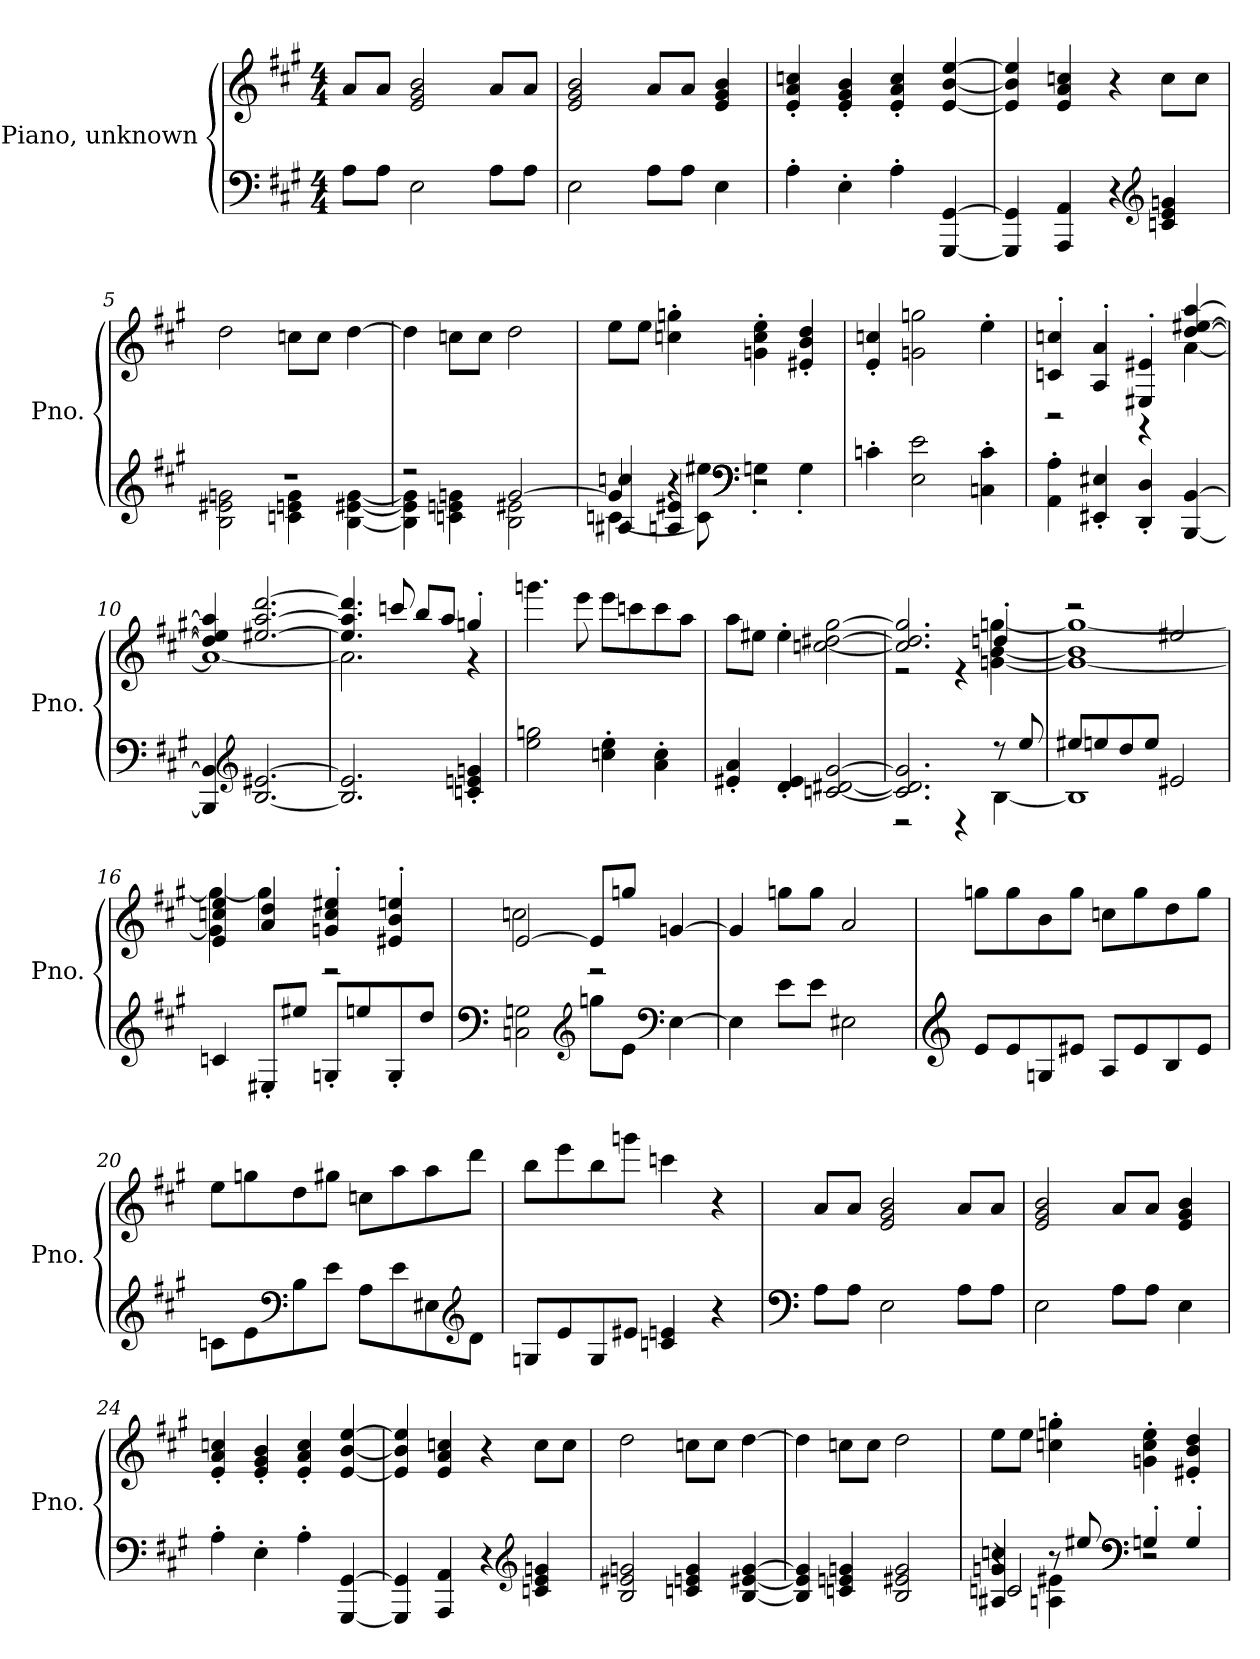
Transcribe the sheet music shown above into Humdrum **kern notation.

**kern	**kern
*part1	*part1
*staff2	*staff1
*I"Piano, unknown	*
*I'Pno.	*
*clefF4	*clefG2
*k[f#c#g#]	*k[f#c#g#]
*M4/4	*M4/4
*MM120	*MM120
=1	=1
8A\L	8a/L
8A\J	8a/J
2E\	2e/ 2g#/ 2b/
8A\L	8a/L
8A\J	8a/J
=2	=2
2E\	2e/ 2g#/ 2b/
8A\L	8a/L
8A\J	8a/J
4E\	4e/ 4g#/ 4b/
=3	=3
4A'\	4e/' 4a/' 4ccn/'
4E'\	4e/' 4g#/' 4b/'
4A'\	4e/' 4a/' 4cc/'
[4GGG#/ [4GG#/	[4e/ [4b/ [4ee/
=4	=4
4GGG#/] 4GG#/]	4e/] 4b/] 4ee/]
4AAA/ 4AA/	4e/ 4a/ 4ccn/
4r	4r
*clefG2	*
4cn/ 4e/ 4gn/	8cc\L
.	8cc\J
=5	=5
*^	*
1r	2B\ 2e#X\ 2gn\	2dd\
.	4cn\ 4en\ 4g\	8ccn\L
.	.	8cc\J
.	[4B\ [4e#X\ [4g\	[4dd\
=6	=6	=6
2r	4B\] 4e#\] 4g\]	4dd\]
.	4cn\ 4en\ 4gn\	8ccn\L
.	.	8cc\J
[2g/	2B\ 2e#X\	2dd\
!!LO:LB:g=z
=7	=7	=7
*	*^	*
4g/]	[4.cn\	4A#X/ 4ccn/	8ee\L
.	.	.	8ee\J
4r	.	4An/ 4e#X/	4ccn\' 4ggn\'
.	8c\] 8ee#X\	.	.
*clefF4	*	*	*
2r	4Gn'\	2r	4gn\' 4cc\' 4ee\'
.	4G'\	.	4e#X/' 4b/' 4dd/'
*v	*v	*v	*
=8	=8
4cn'\	4e/' 4ccn/'
2E\ 2e\	2gn\ 2ggn\
4Cn\' 4c\'	4ee'\
=9	=9
*	*^
4AA\' 4A\'	4cn/' 4ccn/'	2r
4EE#X/' 4E#X/'	4A/' 4a/'	.
4DD/' 4D/'	4E#X/' 4e#X/'	4r
[4BBB/ [4BB/	[4dd/ [4ee#X/ [4aa/	[4a\
=10	=10	=10
4BBB/] 4BB/]	4dd/] 4ee#/] 4aa/]	1a_
*clefG2	*	*
[2.B/ [2.e#X/	[2.ee#X/ [2.aa/ [2.ddd/	.
=11	=11	=11
2.B/] 2.e#/]	4.ee#/] 4.aa/] 4.ddd/]	2.a\]
.	8cccn/	.
.	8bb/L	.
.	8aa/J	.
4cn/' 4en/' 4gn/'	4ggn'/	4r
*	*v	*v
!!LO:LB:g=z
=12	=12
2ee\ 2ggn\	4.gggn\
.	8eee\
4ccn\' 4ee\'	8eee\L
.	8cccn\
4a\' 4cc\'	8ccc\
.	8aa\J
=13	=13
4e#X/' 4a/'	8aa\L
.	8ee#X\J
4d/' 4e#/'	4ee#'\
[2cn/ [2d#X/ [2g#/	[2ccn\ [2dd#X\ [2gg#\
=14	=14
*^	*^
2.c/] 2.d#/] 2.g#/]	2r	2.cc/] 2.dd#/] 2.gg#/]	2r
.	4r	.	4r
8r	[4B\	4ddn'/	[4gn\ [4b\ [4ggn\
8ee/	.	.	.
=15	=15	=15	=15
8ee#X/L	1B]	2r	1g_ 1b] 1gg_
8een/	.	.	.
8dd/	.	.	.
8ee/J	.	.	.
2e#X/	.	2ee#X/	.
*v	*v	*	*
!!LO:LB:g=z	!!
=16	=16	=16
4cn/	4e/ 4ccn/ 4ee/	4g\] 4gg\_
8E#X'/L	4a/ 4dd/	4gg\]
8ee#X/J	.	.
8Gn'/L	4gn/' 4cc/' 4ee#X/'	2r
8een/	.	.
8G'/	4e#X/' 4b/' 4een/'	.
8dd/J	.	.
=17	=17	=17
*clefF4	*	*
2Cn\ 2Gn\	[2e/	2ccn\
*clefG2	*	*
8ggn\L	8e/L]	2r
8e\J	8ggn/J	.
*clefF4	*	*
[4E\	[4gn/	.
*	*v	*v
=18	=18
4E\]	4g/]
8e\L	8ggn\L
8e\J	8gg\J
2E#X\	2a/
=19	=19
*clefG2	*
8e/L	8ggn\L
8e/	8gg\
8Gn/	8b\
8e#X/J	8gg\J
8A/L	8ccn\L
8e#/	8gg\
8B/	8dd\
8e#/J	8gg\J
!!LO:LB:g=z
=20	=20
8cn\L	8ee\L
8e\	8ggn\
*clefF4	*
8B\	8dd\
8e\J	8gg#X\J
8A\L	8ccn\L
8e\	8aa\
8E#X\	8aa\
*clefG2	*
8d\J	8ddd\J
=21	=21
8Gn/L	8bb\L
8e/	8eee\
8G/	8bb\
8e#X/J	8gggn\J
4cn/ 4en/	4cccn\
4r	4r
=22	=22
*clefF4	*
8A\L	8a/L
8A\J	8a/J
2E\	2e/ 2g#/ 2b/
8A\L	8a/L
8A\J	8a/J
=23	=23
2E\	2e/ 2g#/ 2b/
8A\L	8a/L
8A\J	8a/J
4E\	4e/ 4g#/ 4b/
=24	=24
4A'\	4e/' 4a/' 4ccn/'
4E'\	4e/' 4g#/' 4b/'
4A'\	4e/' 4a/' 4cc/'
[4GGG#/ [4GG#/	[4e/ [4b/ [4ee/
!!LO:LB:g=z
=25	=25
4GGG#/] 4GG#/]	4e/] 4b/] 4ee/]
4AAA/ 4AA/	4e/ 4a/ 4ccn/
4r	4r
*clefG2	*
4cn/ 4e/ 4gn/	8cc\L
.	8cc\J
=26	=26
2B/ 2e#X/ 2gn/	2dd\
4cn/ 4en/ 4g/	8ccn\L
.	8cc\J
[4B/ [4e#X/ [4g/	[4dd\
=27	=27
4B/] 4e#/] 4g/]	4dd\]
4cn/ 4en/ 4gn/	8ccn\L
.	8cc\J
2B/ 2e#X/ 2g/	2dd\
=28	=28
*^	*
*	*^	*
4A#X/ 4gn/ 4ccn/	4r	2cn/	8ee\L
.	.	.	8ee\J
8r	4An\ 4e#X\	.	4ccn\' 4ggn\'
8ee#X/	.	.	.
*clefF4	*	*	*
4Gn'/	2r	2r	4gn\' 4cc\' 4ee\'
4G'/	.	.	4e#X/' 4b/' 4dd/'
*v	*v	*v	*
=	=
*-	*-
